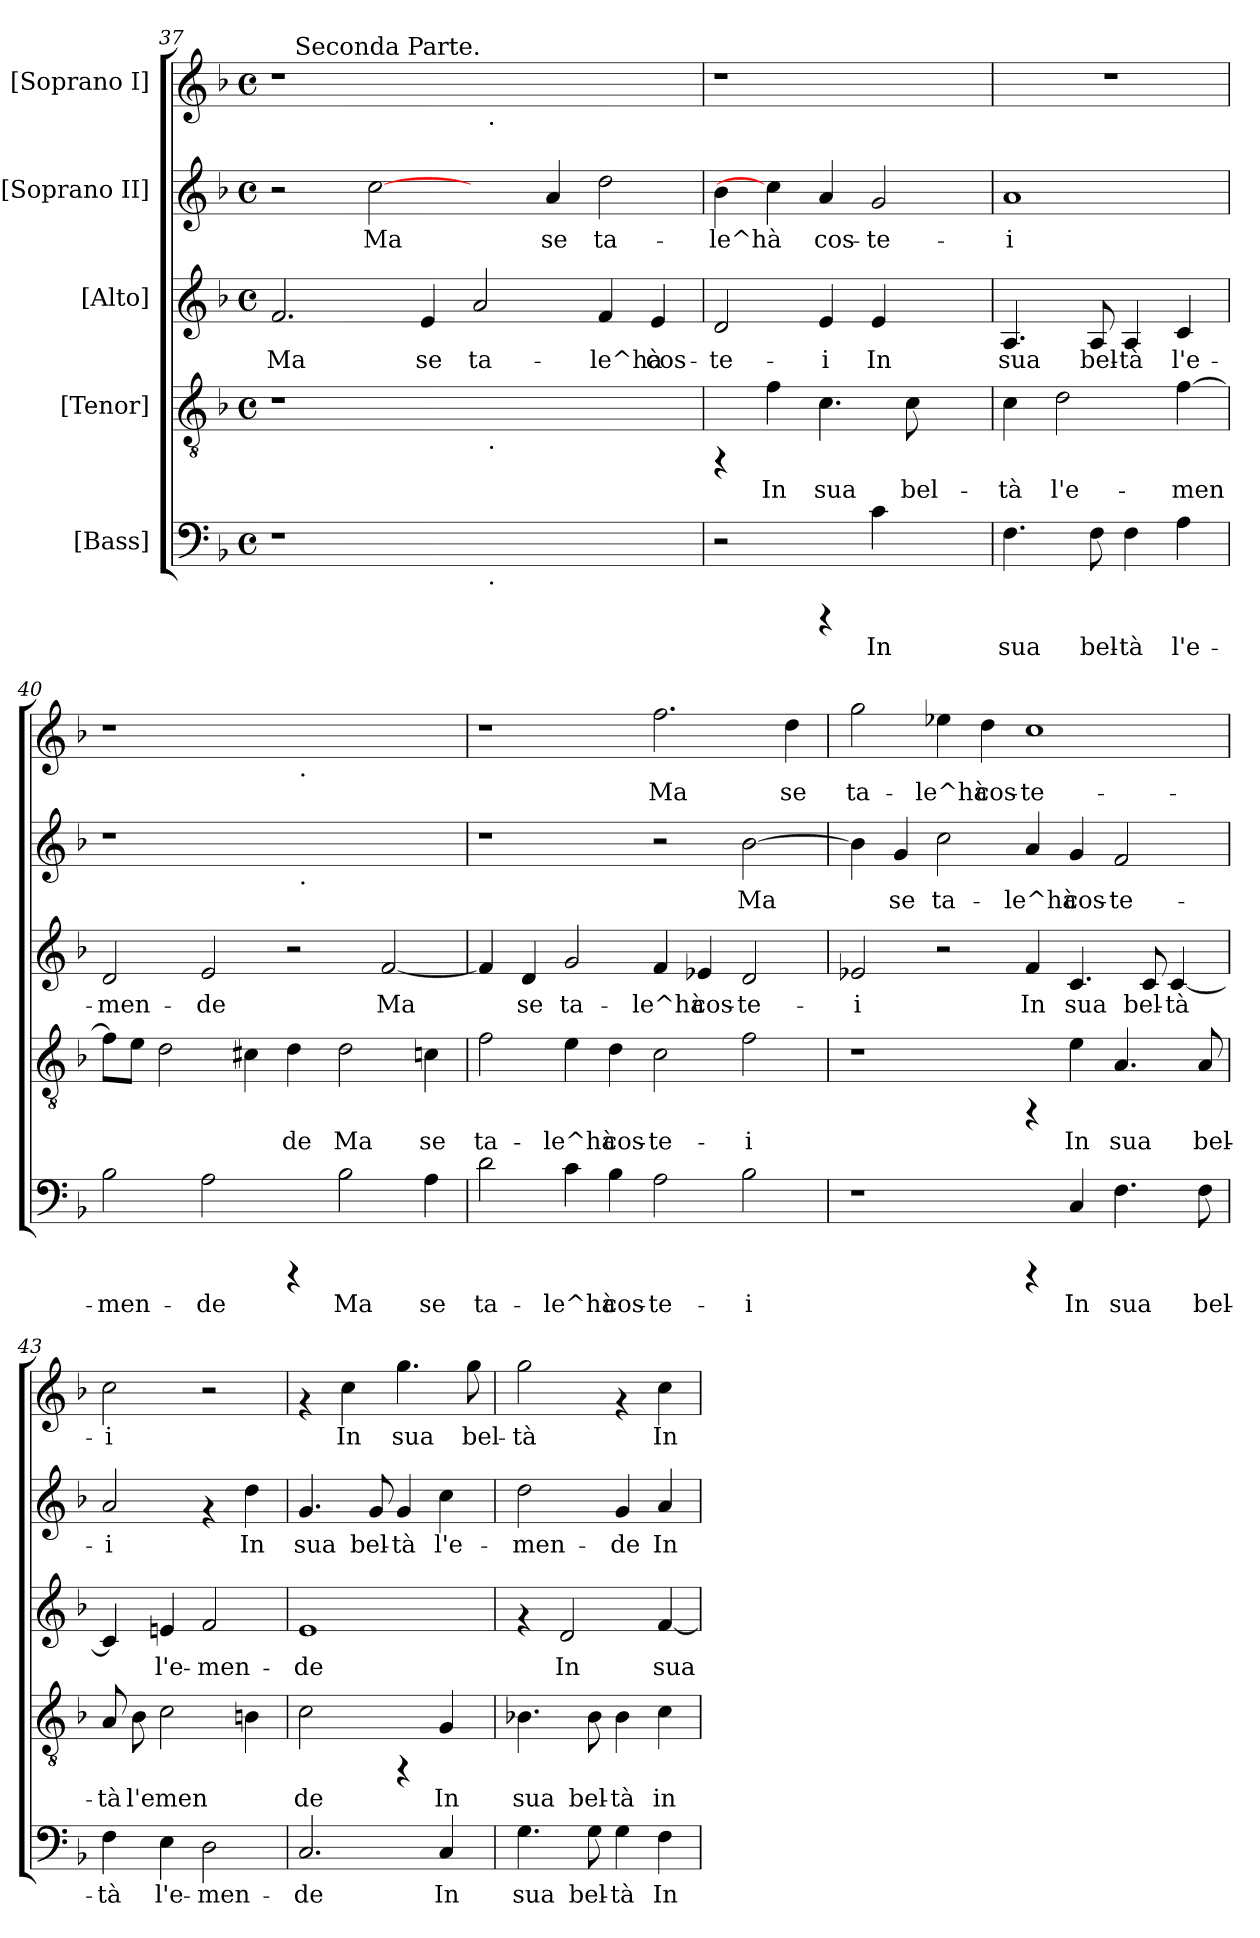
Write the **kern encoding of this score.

**kern	**text	**kern	**text	**kern	**text	**kern	**text	**kern	**text
*part5	*part5	*part4	*part4	*part3	*part3	*part2	*part2	*part1	*part1
*staff5	*staff5	*staff4	*staff4	*staff3	*staff3	*staff2	*staff2	*staff1	*staff1
*I"[Bass]	*	*I"[Tenor]	*	*I"[Alto]	*	*I"[Soprano II]	*	*I"[Soprano I]	*
!!LO:PB:g=z
*clefF4	*	*clefGv2	*	*clefG2	*	*clefG2	*	*clefG2	*
*k[b-]	*	*k[b-]	*	*k[b-]	*	*k[b-]	*	*k[b-]	*
*F:	*	*F:	*	*F:	*	*F:	*	*F:	*
*M4/4	*	*M4/4	*	*M4/4	*	*M4/4	*	*M4/4	*
*met(c)	*	*met(c)	*	*met(c)	*	*met(c)	*	*met(c)	*
=37	=37	=37	=37	=37	=37	=37	=37	=37	=37
!	!	!	!	!	!LO:LY:b:cj	!	!	!	!
*	*	*	*	*	*	*	*	*^	*
1r	.	1r	.	2.f/	Ma	2r	.	1r	16ryy	.
!	!	!	!	!	!	!	!	!	!LO:TX:a:t=Seconda Parte.	!
.	.	.	.	.	.	.	.	.	1ryy	.
!	!	!	!	!	!	!	!LO:LY:b:cj	!	!	!
.	.	.	.	.	.	[2cc\	Ma	.	.	.
!	!	!	!	!	!LO:LY:b:cj	!	!	!	!	!
.	.	.	.	4e/	se	.	.	.	.	.
!	!	!	!	!	!LO:LY:b:cj	!	!	!	!	!
32ryy	.	32ryy	.	2a/	ta-	4ryy	.	32ryy	.	.
!	!	!	!	!	!	!	!	!LO:TX:b:t=.	!	!
!	!	!LO:TX:b:t=.	!	!	!	!	!	!	!	!
!LO:TX:b:t=.	!	!	!	!	!	!	!	!	!	!
32%31ryy	.	32%31ryy	.	.	.	.	.	32%31ryy	.	.
.	.	.	.	.	.	.	.	.	2...ryy	.
!	!	!	!	!	!	!	!LO:LY:b:cj	!	!	!
.	.	.	.	.	.	4a/	se	.	.	.
!	!	!	!	!	!LO:LY:b:cj	!	!LO:LY:b:cj	!	!	!
.	.	.	.	4f/	-le^hà	2dd\	ta-	.	.	.
!	!	!	!	!	!LO:LY:b:cj	!	!	!	!	!
.	.	.	.	4e/	cos-	.	.	.	.	.
=38	=38	=38	=38	=38	=38	=38	=38	=38	=38	=38
!	!	!	!	!	!LO:LY:b:cj	!	!LO:LY:b:cj	!	!	!
*	*	*	*	*	*	*	*	*v	*v	*
2r	.	4rFF	.	2d/	-te-	4b-\	-le^hà	1r	.
!	!	!	!LO:LY:b:cj	!	!	!	!	!	!
.	.	4f\	In	.	.	4cc\]	.	.	.
!	!	!	!LO:LY:b:cj	!	!LO:LY:b:cj	!	!LO:LY:b:cj	!	!
4rCCC	.	4.c\	sua	4e/	-i	4a/	cos-	.	.
!	!LO:LY:b:cj	!	!	!	!LO:LY:b:cj	!	!LO:LY:b:cj	!	!
4c\	In	.	.	4e/	In	2g/	-te-	.	.
!	!	!	!LO:LY:b:cj	!	!	!	!	!	!
.	.	8c\	bel-	.	.	.	.	.	.
4ryy	.	4ryy	.	4ryy	.	.	.	4ryy	.
=39	=39	=39	=39	=39	=39	=39	=39	=39	=39
!	!LO:LY:b:cj	!	!LO:LY:b:cj	!	!LO:LY:b:cj	!	!LO:LY:b:cj	!	!
4.F\	sua	4c\	-tà	4.A/	sua	1a	-i	1r	.
!	!	!	!LO:LY:b:cj	!	!	!	!	!	!
.	.	2d\	l'e-	.	.	.	.	.	.
!	!LO:LY:b:cj	!	!	!	!LO:LY:b:cj	!	!	!	!
8F\	bel-	.	.	8A/	bel-	.	.	.	.
!	!LO:LY:b:cj	!	!	!	!LO:LY:b:cj	!	!	!	!
4F\	-tà	.	.	4A/	-tà	.	.	.	.
!	!LO:LY:b:cj	!	!LO:LY:b:cj	!	!LO:LY:b:cj	!	!	!	!
4A\	l'e-	[>4f\	-men-	4c/	l'e-	.	.	.	.
=40	=40	=40	=40	=40	=40	=40	=40	=40	=40
!	!LO:LY:b:cj	!	!LO:LY:b:cj	!	!LO:LY:b:cj	!	!	!	!
2B-\	-men-	8f\L]	--	2d/	-men-	1r	.	1r	.
!	!	!	!LO:LY:b:cj	!	!	!	!	!	!
.	.	8e\J	--	.	.	.	.	.	.
!	!	!	!LO:LY:b:cj	!	!	!	!	!	!
.	.	2d\	--	.	.	.	.	.	.
!	!LO:LY:b:cj	!	!	!	!LO:LY:b:cj	!	!	!	!
2A\	-de	.	.	2e/	-de	.	.	.	.
!	!	!	!LO:LY:b:cj	!	!	!	!	!	!
.	.	4c#X\	--	.	.	.	.	.	.
!	!	!	!LO:LY:b:cj	!	!	!	!	!	!
4rCCC	.	4d\	-de	2r	.	32ryy	.	32ryy	.
!	!	!	!	!	!	!	!	!LO:TX:b:t=.	!
!	!	!	!	!	!	!LO:TX:b:t=.	!	!	!
.	.	.	.	.	.	32%31ryy	.	32%31ryy	.
!	!LO:LY:b:cj	!	!LO:LY:b:cj	!	!	!	!	!	!
2B-\	Ma	2d\	Ma	.	.	.	.	.	.
!	!	!	!	!	!LO:LY:b:cj	!	!	!	!
.	.	.	.	[>2f/	Ma	.	.	.	.
!	!LO:LY:b:cj	!	!LO:LY:b:cj	!	!	!	!	!	!
4A\	se	4cn\	se	.	.	.	.	.	.
!!LO:PB:g=z
=41	=41	=41	=41	=41	=41	=41	=41	=41	=41
!	!LO:LY:b:cj	!	!LO:LY:b:cj	!	!LO:LY:b:cj	!	!	!	!
2d\	ta-	2f\	ta-	4f/]	.	1r	.	1r	.
!	!	!	!	!	!LO:LY:b:cj	!	!	!	!
.	.	.	.	4d/	se	.	.	.	.
!	!LO:LY:b:cj	!	!LO:LY:b:cj	!	!LO:LY:b:cj	!	!	!	!
4c\	-le^hà	4e\	-le^hà	2g/	ta-	.	.	.	.
!	!LO:LY:b:cj	!	!LO:LY:b:cj	!	!	!	!	!	!
4B-\	cos-	4d\	cos-	.	.	.	.	.	.
!	!LO:LY:b:cj	!	!LO:LY:b:cj	!	!LO:LY:b:cj	!	!	!	!LO:LY:b:cj
2A\	-te-	2c\	-te-	4f/	-le^hà	2r	.	2.ff\	Ma
!	!	!	!	!	!LO:LY:b:cj	!	!	!	!
.	.	.	.	4e-X/	cos-	.	.	.	.
!	!LO:LY:b:cj	!	!LO:LY:b:cj	!	!LO:LY:b:cj	!	!LO:LY:b:cj	!	!
2B-\	-i	2f\	-i	2d/	-te-	[>2b-\	Ma	.	.
!	!	!	!	!	!	!	!	!	!LO:LY:b:cj
.	.	.	.	.	.	.	.	4dd\	se
=42	=42	=42	=42	=42	=42	=42	=42	=42	=42
!	!	!	!	!	!LO:LY:b:cj	!	!LO:LY:b:cj	!	!LO:LY:b:cj
1r	.	1r	.	2e-X/	-i	4b-\]	.	2gg\	ta-
!	!	!	!	!	!	!	!LO:LY:b:cj	!	!
.	.	.	.	.	.	4g/	se	.	.
!	!	!	!	!	!	!	!LO:LY:b:cj	!	!LO:LY:b:cj
.	.	.	.	2r	.	2cc\	ta-	4ee-X\	-le^hà
!	!	!	!	!	!	!	!	!	!LO:LY:b:cj
.	.	.	.	.	.	.	.	4dd\	cos-
!	!	!	!	!	!LO:LY:b:cj	!	!LO:LY:b:cj	!	!LO:LY:b:cj
4rCCC	.	4rFF	.	4f/	In	4a/	-le^hà	1cc	-te-
!	!LO:LY:b:cj	!	!LO:LY:b:cj	!	!LO:LY:b:cj	!	!LO:LY:b:cj	!	!
4C/	In	4e\	In	4.c/	sua	4g/	cos-	.	.
!	!LO:LY:b:cj	!	!LO:LY:b:cj	!	!	!	!LO:LY:b:cj	!	!
4.F\	sua	4.A/	sua	.	.	2f/	-te-	.	.
!	!	!	!	!	!LO:LY:b:cj	!	!	!	!
.	.	.	.	8c/	bel-	.	.	.	.
!	!	!	!	!	!LO:LY:b:cj	!	!	!	!
.	.	.	.	[<4c/	-tà	.	.	.	.
!	!LO:LY:b:cj	!	!LO:LY:b:cj	!	!	!	!	!	!
8F\	bel-	8A/	bel-	.	.	.	.	.	.
=43	=43	=43	=43	=43	=43	=43	=43	=43	=43
!	!LO:LY:b:cj	!	!LO:LY:b:cj	!	!LO:LY:b:cj	!	!LO:LY:b:cj	!	!LO:LY:b:cj
4F\	-tà	8A/	-tà	4c/]	.	2a/	-i	2cc\	-i
!	!	!	!LO:LY:b:cj	!	!	!	!	!	!
.	.	8B-\	l'e	.	.	.	.	.	.
!	!LO:LY:b:cj	!	!LO:LY:b:cj	!	!LO:LY:b:cj	!	!	!	!
4E\	l'e-	2c\	men-	4en/	l'e-	.	.	.	.
!	!LO:LY:b:cj	!	!	!	!LO:LY:b:cj	!	!	!	!
2D\	-men-	.	.	2f/	-men-	4rf	.	2r	.
!	!	!	!LO:LY:b:cj	!	!	!	!LO:LY:b:cj	!	!
.	.	4Bn\	--	.	.	4dd\	In	.	.
=44	=44	=44	=44	=44	=44	=44	=44	=44	=44
!	!LO:LY:b:cj	!	!LO:LY:b:cj	!	!LO:LY:b:cj	!	!LO:LY:b:cj	!	!
2.C/	-de	2c\	-de	1e	-de	4.g/	sua	4rf	.
!	!	!	!	!	!	!	!	!	!LO:LY:b:cj
.	.	.	.	.	.	.	.	4cc\	In
!	!	!	!	!	!	!	!LO:LY:b:cj	!	!
.	.	.	.	.	.	8g/	bel-	.	.
!	!	!	!	!	!	!	!LO:LY:b:cj	!	!LO:LY:b:cj
.	.	4rFF	.	.	.	4g/	-tà	4.gg\	sua
!	!LO:LY:b:cj	!	!LO:LY:b:cj	!	!	!	!LO:LY:b:cj	!	!
4C/	In	4G/	In	.	.	4cc\	l'e-	.	.
!	!	!	!	!	!	!	!	!	!LO:LY:b:cj
.	.	.	.	.	.	.	.	8gg\	bel-
=45	=45	=45	=45	=45	=45	=45	=45	=45	=45
!	!LO:LY:b:cj	!	!LO:LY:b:cj	!	!	!	!LO:LY:b:cj	!	!LO:LY:b:cj
4.G\	sua	4.B-X\	sua	4rf	.	2dd\	-men-	2gg\	-tà
!	!	!	!	!	!LO:LY:b:cj	!	!	!	!
.	.	.	.	2d/	In	.	.	.	.
!	!LO:LY:b:cj	!	!LO:LY:b:cj	!	!	!	!	!	!
8G\	bel-	8B-\	bel-	.	.	.	.	.	.
!	!LO:LY:b:cj	!	!LO:LY:b:cj	!	!	!	!LO:LY:b:cj	!	!
4G\	-tà	4B-\	-tà	.	.	4g/	-de	4rf	.
!	!LO:LY:b:cj	!	!LO:LY:b:cj	!	!LO:LY:b:cj	!	!LO:LY:b:cj	!	!LO:LY:b:cj
4F\	In	4c\	in	[<4f/	sua	4a/	In	4cc\	In
=	=	=	=	=	=	=	=	=	=
*-	*-	*-	*-	*-	*-	*-	*-	*-	*-
